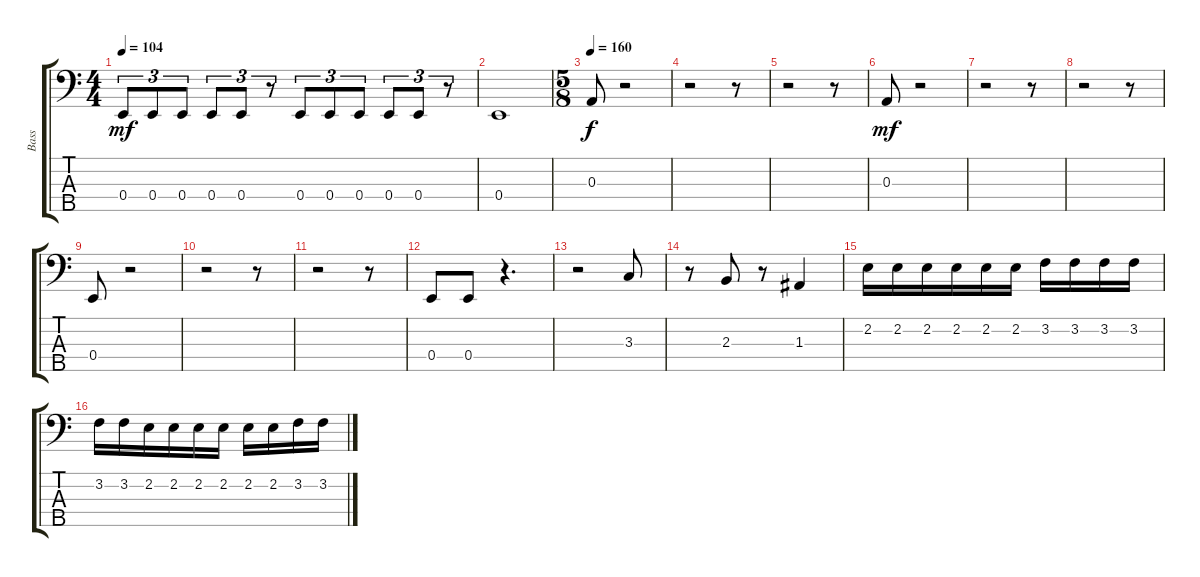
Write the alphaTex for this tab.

\track ("Bass" "Bass") {instrument electricbassfinger}
\staff {score tabs}
\tuning (G2 D2 A1 E1 B0) {hide}
\ts (4 4)
\tempo 104
\clef f4
\ks c
0.4.8{tu (3 2) dy mf} 0.4.8{tu (3 2)} 0.4.8{tu (3 2)} 0.4.8{tu (3 2)} 0.4.8{tu (3 2)} r.8{tu (3 2)} 0.4.8{tu (3 2)} 0.4.8{tu (3 2)} 0.4.8{tu (3 2)} 0.4.8{tu (3 2)} 0.4.8{tu (3 2)} r.8{tu (3 2)} |
0.4.1 |
\ts (5 8)
\tempo 160
0.3.8{dy f} r.2 |
r.2 r.8 |
r.2 r.8 |
0.3.8{dy mf} r.2 |
r.2 r.8 |
r.2 r.8 |
0.4.8 r.2 |
r.2 r.8 |
r.2 r.8 |
0.4.8 0.4.8 r.4{d} |
r.2 3.3.8 |
r.8 2.3.8 r.8 1.3.4 |
2.2.16 2.2.16 2.2.16 2.2.16 2.2.16 2.2.16 3.2.16 3.2.16 3.2.16 3.2.16 |
3.2.16 3.2.16 2.2.16 2.2.16 2.2.16 2.2.16 2.2.16 2.2.16 3.2.16 3.2.16
